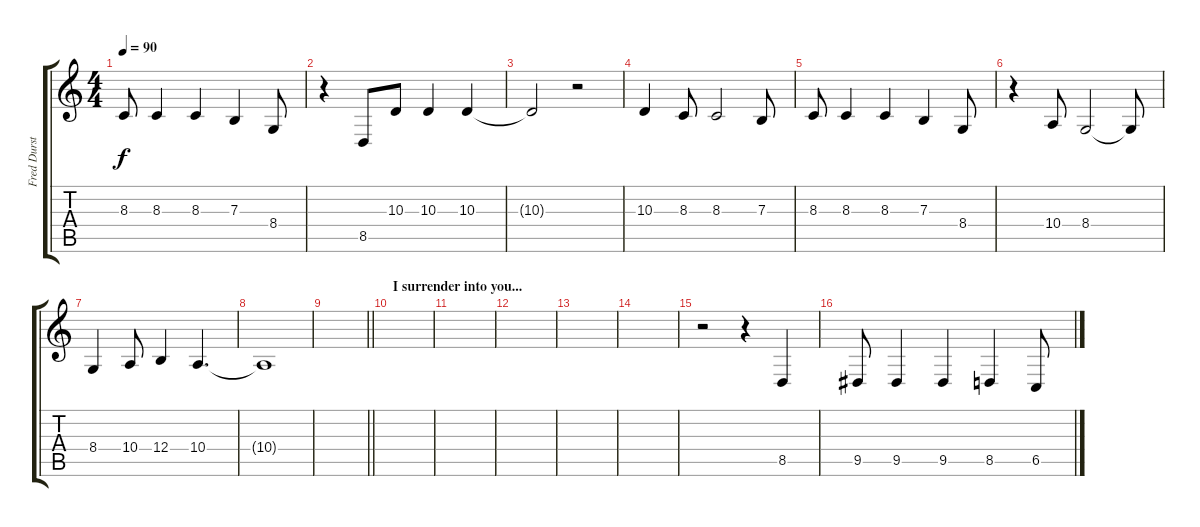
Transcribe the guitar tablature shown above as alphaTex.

\track ("Fred Durst (Unmute)" "Fred Durst") {mute instrument lead1square}
\staff {score tabs}
\tuning (Db4 Ab3 E3 B2 Gb2 B1) {hide}
\ts (4 4)
\tempo 90
\clef g2
\ks c
8.3.8{dy f} 8.3.4 8.3.4 7.3.4 8.4.8 |
r.4 8.5.8 10.3.8 10.3.4 10.3.4 |
10.3{t}.2 r.2 |
10.3.4 8.3.8 8.3.2 7.3.8 |
8.3.8 8.3.4 8.3.4 7.3.4 8.4.8 |
r.4 10.4.8 8.4.2 8.4{t}.8 |
8.4.4 10.4.8 12.4.4 10.4.4{d} |
10.4{t}.1 |
\barLineRight lightlight
|
\section ("" "I surrender into you...")
|
|
|
|
|
r.2 r.4 8.5.4 |
9.5.8 9.5.4 9.5.4 8.5.4 6.5.8
